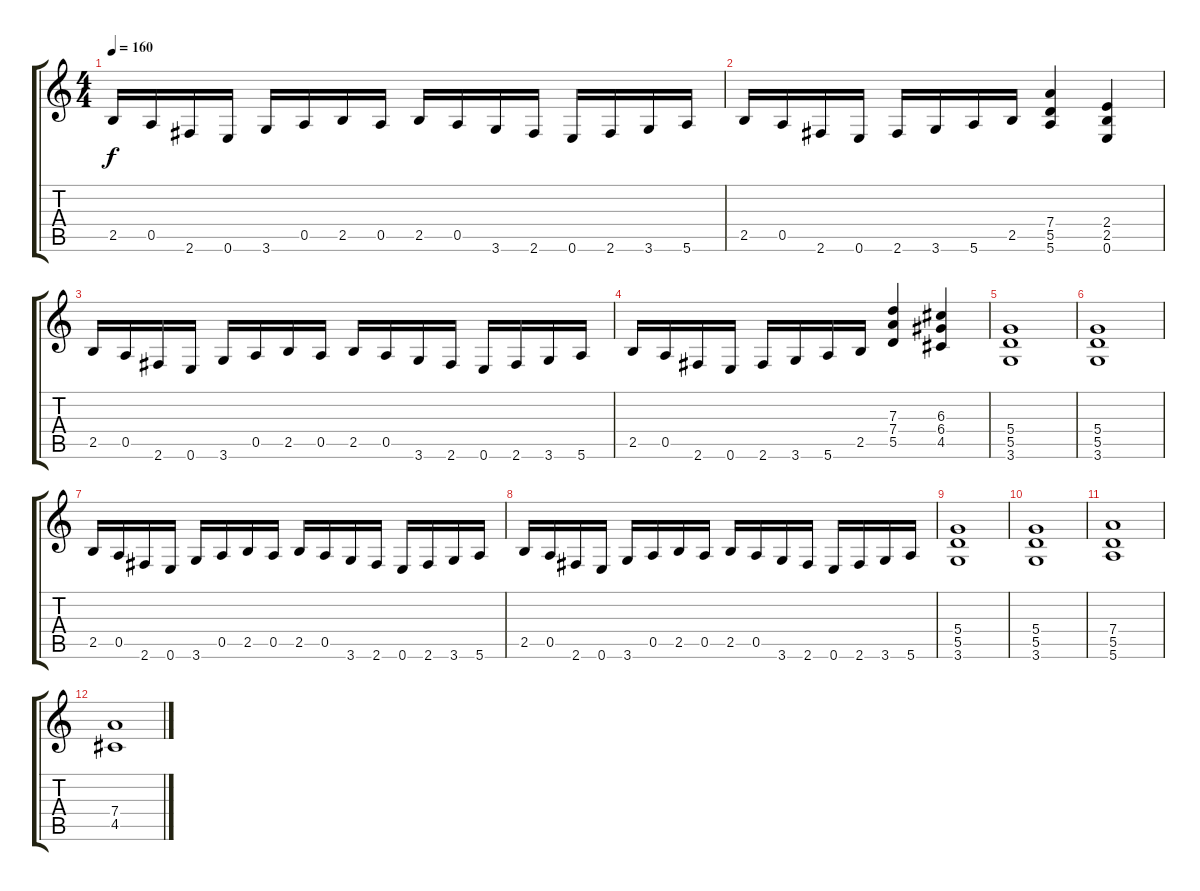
\track "" {instrument overdrivenguitar}
\staff {score tabs}
\tuning (E4 B3 G3 D3 A2 E2) {hide}
\ts (4 4)
\tempo 160
\clef g2
\ks c
2.5.16{dy f} 0.5.16 2.6.16 0.6.16 3.6.16 0.5.16 2.5.16 0.5.16 2.5.16 0.5.16 3.6.16 2.6.16 0.6.16 2.6.16 3.6.16 5.6.16 |
2.5.16 0.5.16 2.6.16 0.6.16 2.6.16 3.6.16 5.6.16 2.5.16 (7.4 5.5 5.6).4 (2.4 2.5 0.6).4 |
2.5.16 0.5.16 2.6.16 0.6.16 3.6.16 0.5.16 2.5.16 0.5.16 2.5.16 0.5.16 3.6.16 2.6.16 0.6.16 2.6.16 3.6.16 5.6.16 |
2.5.16 0.5.16 2.6.16 0.6.16 2.6.16 3.6.16 5.6.16 2.5.16 (7.3 7.4 5.5).4 (6.3 6.4 4.5).4 |
(5.4 5.5 3.6).1 |
(5.4 5.5 3.6).1 |
2.5.16 0.5.16 2.6.16 0.6.16 3.6.16 0.5.16 2.5.16 0.5.16 2.5.16 0.5.16 3.6.16 2.6.16 0.6.16 2.6.16 3.6.16 5.6.16 |
2.5.16 0.5.16 2.6.16 0.6.16 3.6.16 0.5.16 2.5.16 0.5.16 2.5.16 0.5.16 3.6.16 2.6.16 0.6.16 2.6.16 3.6.16 5.6.16 |
(5.4 5.5 3.6).1 |
(5.4 5.5 3.6).1 |
(7.4 5.5 5.6).1 |
(7.4 4.5).1
